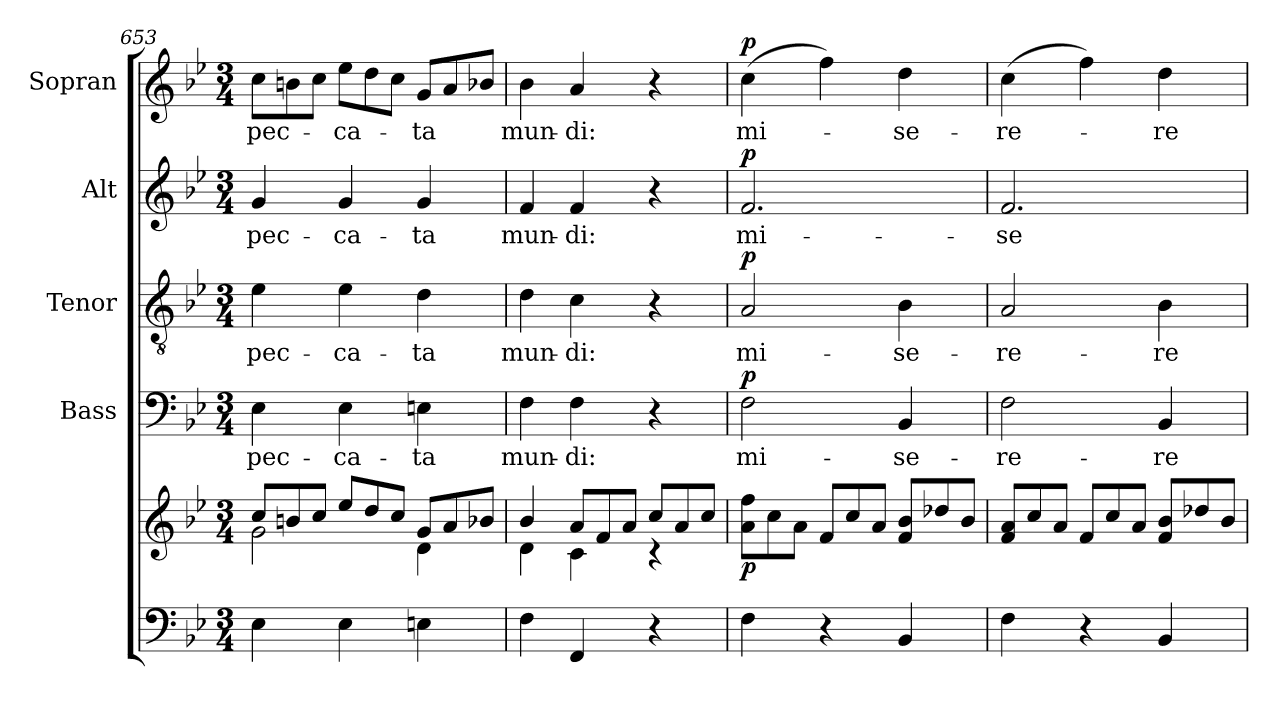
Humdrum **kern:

**kern	**kern	**dynam	**kern	**text	**dynam	**kern	**text	**dynam	**kern	**text	**dynam	**kern	**text	**dynam
*part5	*part5	*part5	*part4	*part4	*part4	*part3	*part3	*part3	*part2	*part2	*part2	*part1	*part1	*part1
*staff6	*staff5	*staff5/6	*staff4	*staff4	*staff4	*staff3	*staff3	*staff3	*staff2	*staff2	*staff2	*staff1	*staff1	*staff1
*	*	*	*I"Bass	*	*	*I"Tenor	*	*	*I"Alt	*	*	*I"Sopran	*	*
*	*	*	*I'B.	*	*	*I'T.	*	*	*I'A.	*	*	*I'S.	*	*
*clefF4	*clefG2	*	*clefF4	*	*	*clefGv2	*	*	*clefG2	*	*	*clefG2	*	*
*k[b-e-]	*k[b-e-]	*	*k[b-e-]	*	*	*k[b-e-]	*	*	*k[b-e-]	*	*	*k[b-e-]	*	*
*B-:	*B-:	*	*B-:	*	*	*B-:	*	*	*B-:	*	*	*B-:	*	*
*M3/4	*M3/4	*	*M3/4	*	*	*M3/4	*	*	*M3/4	*	*	*M3/4	*	*
*	*Xtuplet	*	*	*	*	*	*	*	*	*	*	*	*	*
=653	=653	=653	=653	=653	=653	=653	=653	=653	=653	=653	=653	=653	=653	=653
*	*^	*	*	*	*	*	*	*	*	*	*	*	*	*
!	!	!	!	!	!LO:LY:b	!	!	!LO:LY:b	!	!	!LO:LY:b	!	!	!	!
*	*	*	*	*	*	*	*	*	*	*	*	*	*Xtuplet	*	*
!	!	!	!	!	!	!	!	!	!	!	!	!	!	!LO:LY:b	!
4E-\	12cc/L	2g\	.	4E-\	pec-	.	4e-\	pec-	.	4g/	pec-	.	12cc\L	pec-	.
.	12bn/	.	.	.	.	.	.	.	.	.	.	.	12bn\	.	.
.	12cc/J	.	.	.	.	.	.	.	.	.	.	.	12cc\J	.	.
!	!	!	!	!	!LO:LY:b	!	!	!LO:LY:b	!	!	!LO:LY:b	!	!	!LO:LY:b	!
4E-\	12ee-/L	.	.	4E-\	-ca-	.	4e-\	-ca-	.	4g/	-ca-	.	12ee-\L	-ca-	.
.	12dd/	.	.	.	.	.	.	.	.	.	.	.	12dd\	.	.
.	12cc/J	.	.	.	.	.	.	.	.	.	.	.	12cc\J	.	.
!	!	!	!	!	!LO:LY:b	!	!	!LO:LY:b	!	!	!LO:LY:b	!	!	!LO:LY:b	!
4En\	12g/L	4d\	.	4En\	-ta	.	4d\	-ta	.	4g/	-ta	.	12g/L	-ta	.
.	12a/	.	.	.	.	.	.	.	.	.	.	.	12a/	.	.
.	12b-X/J	.	.	.	.	.	.	.	.	.	.	.	12b-X/J	.	.
!!LO:PB:g=z
=654	=654	=654	=654	=654	=654	=654	=654	=654	=654	=654	=654	=654	=654	=654	=654
!	!	!	!	!	!LO:LY:b	!	!	!LO:LY:b	!	!	!LO:LY:b	!	!	!LO:LY:b	!
4F\	4b-/	4d\	.	4F\	mun-	.	4d\	mun-	.	4f/	mun-	.	4b-\	mun-	.
!	!	!	!	!	!LO:LY:b	!	!	!LO:LY:b	!	!	!LO:LY:b	!	!	!LO:LY:b	!
4FF/	12a/L	4c\	.	4F\	-di:	.	4c\	-di:	.	4f/	-di:	.	4a/	-di:	.
.	12f/	.	.	.	.	.	.	.	.	.	.	.	.	.	.
.	12a/J	.	.	.	.	.	.	.	.	.	.	.	.	.	.
4r	12cc/L	4rc	.	4r	.	.	4r	.	.	4r	.	.	4r	.	.
.	12a/	.	.	.	.	.	.	.	.	.	.	.	.	.	.
.	12cc/J	.	.	.	.	.	.	.	.	.	.	.	.	.	.
*	*v	*v	*	*	*	*	*	*	*	*	*	*	*	*	*
=655	=655	=655	=655	=655	=655	=655	=655	=655	=655	=655	=655	=655	=655	=655
!	!	!LO:DY:b	!	!LO:LY:b	!LO:DY:a	!	!LO:LY:b	!LO:DY:a	!	!LO:LY:b	!LO:DY:a	!	!LO:LY:b	!LO:DY:a
4F\	12a\ 12ff\L	p	2F\	mi-	p	2A/	mi-	p	2.f/	mi-	p	(>4cc\	mi-	p
.	12cc\	.	.	.	.	.	.	.	.	.	.	.	.	.
.	12a\J	.	.	.	.	.	.	.	.	.	.	.	.	.
4r	12f/L	.	.	.	.	.	.	.	.	.	.	4ff\)	.	.
.	12cc/	.	.	.	.	.	.	.	.	.	.	.	.	.
.	12a/J	.	.	.	.	.	.	.	.	.	.	.	.	.
!	!	!	!	!LO:LY:b	!	!	!LO:LY:b	!	!	!	!	!	!LO:LY:b	!
4BB-/	12f/ 12b-/L	.	4BB-/	-se-	.	4B-\	-se-	.	.	.	.	4dd\	-se-	.
.	12dd-X/	.	.	.	.	.	.	.	.	.	.	.	.	.
.	12b-/J	.	.	.	.	.	.	.	.	.	.	.	.	.
=656	=656	=656	=656	=656	=656	=656	=656	=656	=656	=656	=656	=656	=656	=656
!	!	!	!	!LO:LY:b	!	!	!LO:LY:b	!	!	!LO:LY:b	!	!	!LO:LY:b	!
4F\	12f/ 12a/L	.	2F\	-re-	.	2A/	-re-	.	2.f/	-se-	.	(>4cc\	-re-	.
.	12cc/	.	.	.	.	.	.	.	.	.	.	.	.	.
.	12a/J	.	.	.	.	.	.	.	.	.	.	.	.	.
4r	12f/L	.	.	.	.	.	.	.	.	.	.	4ff\)	.	.
.	12cc/	.	.	.	.	.	.	.	.	.	.	.	.	.
.	12a/J	.	.	.	.	.	.	.	.	.	.	.	.	.
!	!	!	!	!LO:LY:b	!	!	!LO:LY:b	!	!	!	!	!	!LO:LY:b	!
4BB-/	12f/ 12b-/L	.	4BB-/	-re	.	4B-\	-re	.	.	.	.	4dd\	-re	.
.	12dd-X/	.	.	.	.	.	.	.	.	.	.	.	.	.
.	12b-/J	.	.	.	.	.	.	.	.	.	.	.	.	.
=	=	=	=	=	=	=	=	=	=	=	=	=	=	=
*-	*-	*-	*-	*-	*-	*-	*-	*-	*-	*-	*-	*-	*-	*-
